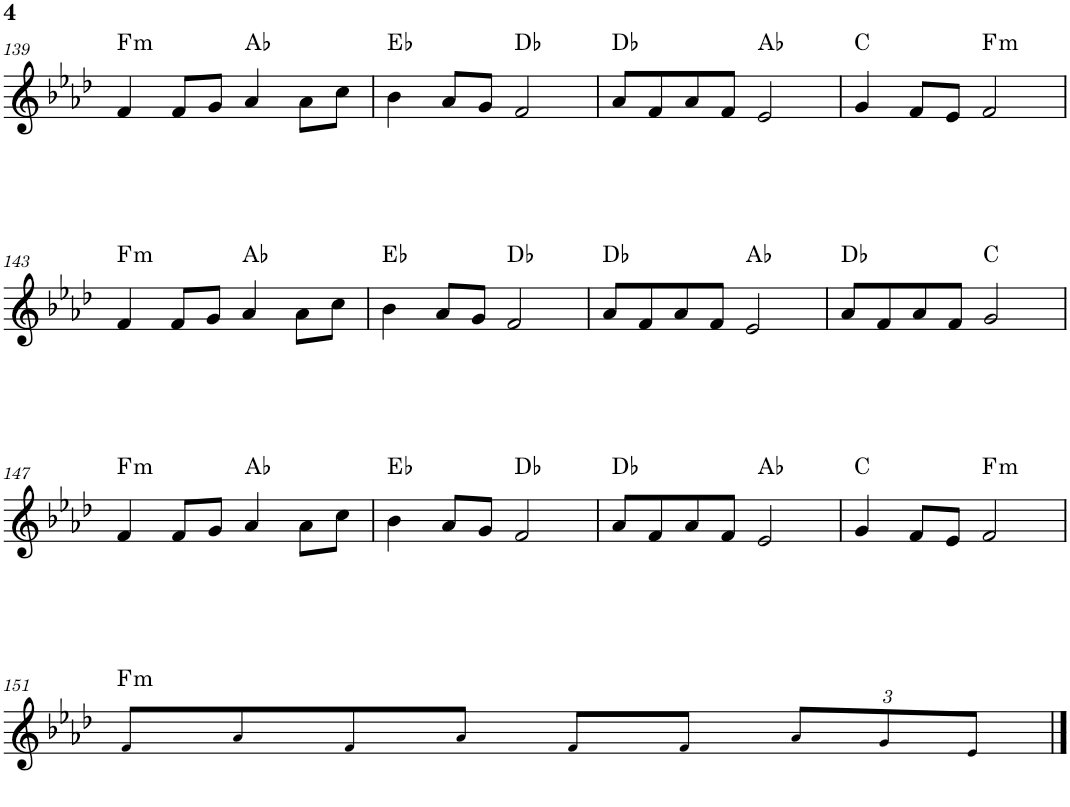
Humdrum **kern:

**kern	**harte
*part1	*part1
*staff1	*
*I"Piano	*
*I'Pno.	*
!!LO:PB:g=z
*clefG2	*
*k[b-e-a-d-]	*
*M4/4	*
=139	=139
!	!LO:H:kt=m
4f/	F:min
8f/L	.
8g/J	.
4a-/	Ab:maj
8a-\L	.
8cc\J	.
=140	=140
4b-\	Eb:maj
8a-/L	.
8g/J	.
2f/	Db:maj
=141	=141
8a-/L	Db:maj
8f/	.
8a-/	.
8f/J	.
2e-/	Ab:maj
=142	=142
4g/	C:maj
8f/L	.
8e-/J	.
!	!LO:H:kt=m
2f/	F:min
!!LO:LB:g=z
=143	=143
!	!LO:H:kt=m
4f/	F:min
8f/L	.
8g/J	.
4a-/	Ab:maj
8a-\L	.
8cc\J	.
=144	=144
4b-\	Eb:maj
8a-/L	.
8g/J	.
2f/	Db:maj
=145	=145
8a-/L	Db:maj
8f/	.
8a-/	.
8f/J	.
2e-/	Ab:maj
=146	=146
8a-/L	Db:maj
8f/	.
8a-/	.
8f/J	.
2g/	C:maj
!!LO:LB:g=z
=147	=147
!	!LO:H:kt=m
4f/	F:min
8f/L	.
8g/J	.
4a-/	Ab:maj
8a-\L	.
8cc\J	.
=148	=148
4b-\	Eb:maj
8a-/L	.
8g/J	.
2f/	Db:maj
=149	=149
8a-/L	Db:maj
8f/	.
8a-/	.
8f/J	.
2e-/	Ab:maj
=150	=150
4g/	C:maj
8f/L	.
8e-/J	.
!	!LO:H:kt=m
2f/	F:min
!!LO:LB:g=z
=151	=151
!	!LO:H:kt=m
8f!/L	F:min
8a-!/	.
8f!/	.
8a-!/J	.
8f!/L	.
8f!/J	.
*Xbrackettup	*
12a-!/L	.
12g!/	.
12e-!/J	.
==	==
*-	*-
